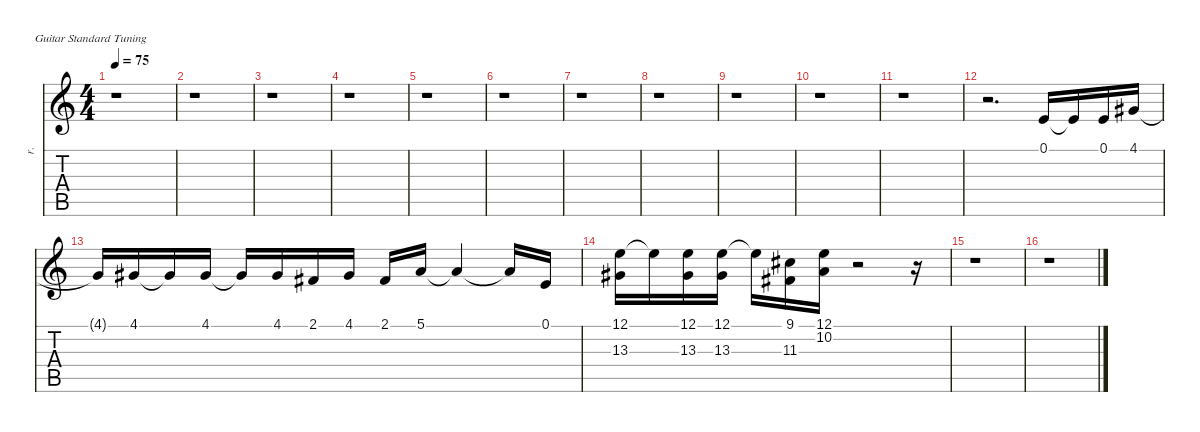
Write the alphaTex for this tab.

\defaultSystemsLayout 4
\hideDynamics
\bracketExtendMode nobrackets
\otherSystemsTrackNameOrientation horizontal
\track ("Backing Vocals" "r.") {instrument synthvoice}
\staff {score tabs}
\tuning (E4 B3 G3 D3 A2 E2)
\ts (4 4)
\tempo 75
\clef g2
\ks c
r.1{dy ff} |
r.1 |
r.1 |
r.1 |
r.1 |
r.1 |
r.1 |
r.1 |
r.1 |
r.1 |
r.1 |
r.2{d} 0.1.16 0.1{t}.16{dy f} 0.1.16{dy fff} 4.1{acc #}.16{dy ff} |
4.1{t acc #}.16{dy f} 4.1{acc #}.16{dy ff} 4.1{t acc #}.16{dy f} 4.1{acc #}.16{dy fff} 4.1{t acc #}.16{dy f} 4.1{acc #}.16{dy fff} 2.1{acc #}.16{dy ff} 4.1{acc #}.16 2.1{acc #}.16{dy fff} 5.1.16{dy ff} 5.1{t}.4{dy f} 5.1{t}.16 0.1.16{dy fff} |
(12.1 13.3{acc #}).16{dy mf} 12.1{t}.16{dy f} (12.1 13.3{acc #}).16{dy ff} (12.1 13.3{acc #}).16 12.1{t}.16{dy f} (9.1{acc #} 11.3{acc #}).16{dy ff} (12.1 10.2).16 r.2 r.16 |
r.1 |
r.1
